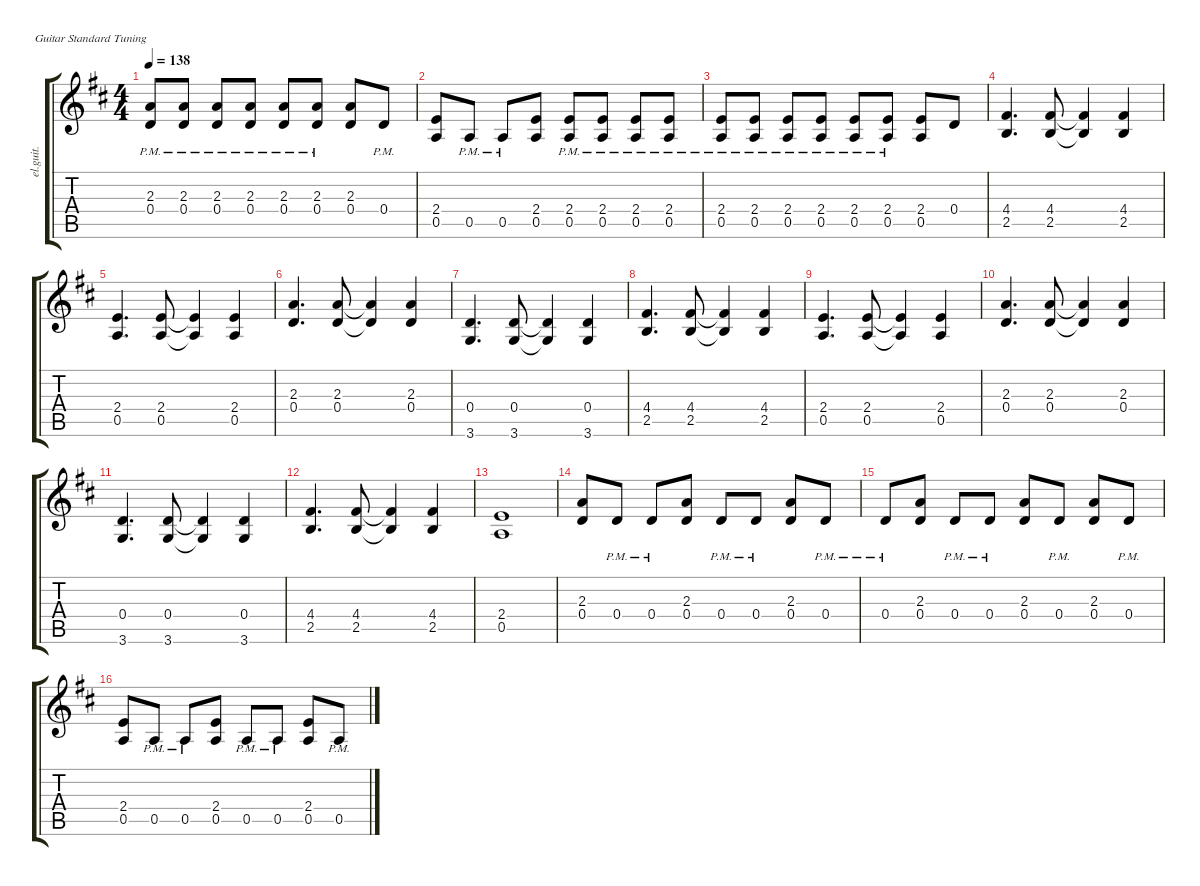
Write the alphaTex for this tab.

\hideDynamics
\bracketExtendMode groupsimilarinstruments
\otherSystemsTrackNameOrientation horizontal
\track ("EG5 Dbl" "el.guit.") {instrument electricguitarmuted}
\staff {score tabs}
\tuning (E4 B3 G3 D3 A2 E2)
\ts (4 4)
\tempo 138
\clef g2
\ks d
(0.4{pm acc forcenatural} 2.3{pm acc forcenatural}).8{dy mf} (0.4{pm acc forcenatural} 2.3{pm acc forcenatural}).8 (0.4{pm acc forcenatural} 2.3{pm acc forcenatural}).8{dy f} (0.4{pm acc forcenatural} 2.3{pm acc forcenatural}).8 (0.4{pm acc forcenatural} 2.3{pm acc forcenatural}).8{dy ff} (0.4{pm acc forcenatural} 2.3{pm acc forcenatural}).8{dy f} (0.4{acc forcenatural} 2.3{acc forcenatural}).8{dy ff} 0.4{pm acc forcenatural}.8 |
(0.5{acc forcenatural} 2.4{acc forcenatural}).8{dy fff} 0.5{pm acc forcenatural}.8{dy ff} 0.5{pm acc forcenatural}.8{dy f} (0.5{acc forcenatural} 2.4{acc forcenatural}).8{dy fff} (0.5{pm acc forcenatural} 2.4{pm acc forcenatural}).8{dy mf} (0.5{pm acc forcenatural} 2.4{pm acc forcenatural}).8 (0.5{pm acc forcenatural} 2.4{pm acc forcenatural}).8{dy ff} (0.5{pm acc forcenatural} 2.4{pm acc forcenatural}).8{dy f} |
(0.5{pm acc forcenatural} 2.4{pm acc forcenatural}).8 (0.5{pm acc forcenatural} 2.4{pm acc forcenatural}).8 (0.5{pm acc forcenatural} 2.4{pm acc forcenatural}).8{dy ff} (0.5{pm acc forcenatural} 2.4{pm acc forcenatural}).8{dy f} (0.5{pm acc forcenatural} 2.4{pm acc forcenatural}).8{dy ff} (0.5{pm acc forcenatural} 2.4{pm acc forcenatural}).8{dy f} (0.5{acc forcenatural} 2.4{acc forcenatural}).8{dy ff} 0.4{acc forcenatural}.8{dy f} |
(4.4{acc #} 2.5{acc forcenatural}).4{d} (4.4{acc #} 2.5{acc forcenatural}).8 (4.4{t acc #} 2.5{t acc forcenatural}).4 (4.4{acc #} 2.5{acc forcenatural}).4 |
(2.4{acc forcenatural} 0.5{acc forcenatural}).4{d} (2.4{acc forcenatural} 0.5{acc forcenatural}).8 (2.4{t acc forcenatural} 0.5{t acc forcenatural}).4 (2.4{acc forcenatural} 0.5{acc forcenatural}).4 |
(2.3{acc forcenatural} 0.4{acc forcenatural}).4{d} (2.3{acc forcenatural} 0.4{acc forcenatural}).8 (0.4{t acc forcenatural} 2.3{t acc forcenatural}).4 (2.3{acc forcenatural} 0.4{acc forcenatural}).4 |
(0.4{acc forcenatural} 3.6{acc forcenatural}).4{d} (0.4{acc forcenatural} 3.6{acc forcenatural}).8 (3.6{t acc forcenatural} 0.4{t acc forcenatural}).4 (0.4{acc forcenatural} 3.6{acc forcenatural}).4 |
(4.4{acc #} 2.5{acc forcenatural}).4{d} (4.4{acc #} 2.5{acc forcenatural}).8 (2.5{t acc forcenatural} 4.4{t acc #}).4 (4.4{acc #} 2.5{acc forcenatural}).4 |
(2.4{acc forcenatural} 0.5{acc forcenatural}).4{d} (2.4{acc forcenatural} 0.5{acc forcenatural}).8 (2.4{t acc forcenatural} 0.5{t acc forcenatural}).4 (2.4{acc forcenatural} 0.5{acc forcenatural}).4 |
(2.3{acc forcenatural} 0.4{acc forcenatural}).4{d} (2.3{acc forcenatural} 0.4{acc forcenatural}).8 (0.4{t acc forcenatural} 2.3{t acc forcenatural}).4 (2.3{acc forcenatural} 0.4{acc forcenatural}).4 |
(0.4{acc forcenatural} 3.6{acc forcenatural}).4{d} (0.4{acc forcenatural} 3.6{acc forcenatural}).8 (3.6{t acc forcenatural} 0.4{t acc forcenatural}).4 (0.4{acc forcenatural} 3.6{acc forcenatural}).4 |
(4.4{acc #} 2.5{acc forcenatural}).4{d} (4.4{acc #} 2.5{acc forcenatural}).8 (2.5{t acc forcenatural} 4.4{t acc #}).4 (4.4{acc #} 2.5{acc forcenatural}).4 |
(2.4{acc forcenatural} 0.5{acc forcenatural}).1 |
(2.3{acc forcenatural} 0.4{acc forcenatural}).8{dy fff} 0.4{pm acc forcenatural}.8 0.4{pm acc forcenatural}.8 (0.4{acc forcenatural} 2.3{acc forcenatural}).8 0.4{pm acc forcenatural}.8 0.4{pm acc forcenatural}.8 (0.4{acc forcenatural} 2.3{acc forcenatural}).8 0.4{pm acc forcenatural}.8 |
0.4{pm acc forcenatural}.8 (0.4{acc forcenatural} 2.3{acc forcenatural}).8 0.4{pm acc forcenatural}.8 0.4{pm acc forcenatural}.8 (0.4{acc forcenatural} 2.3{acc forcenatural}).8 0.4{pm acc forcenatural}.8 (0.4{acc forcenatural} 2.3{acc forcenatural}).8 0.4{pm acc forcenatural}.8 |
(0.5{acc forcenatural} 2.4{acc forcenatural}).8 0.5{pm acc forcenatural}.8 0.5{pm acc forcenatural}.8 (0.5{acc forcenatural} 2.4{acc forcenatural}).8 0.5{pm acc forcenatural}.8 0.5{pm acc forcenatural}.8 (0.5{acc forcenatural} 2.4{acc forcenatural}).8 0.5{pm acc forcenatural}.8
